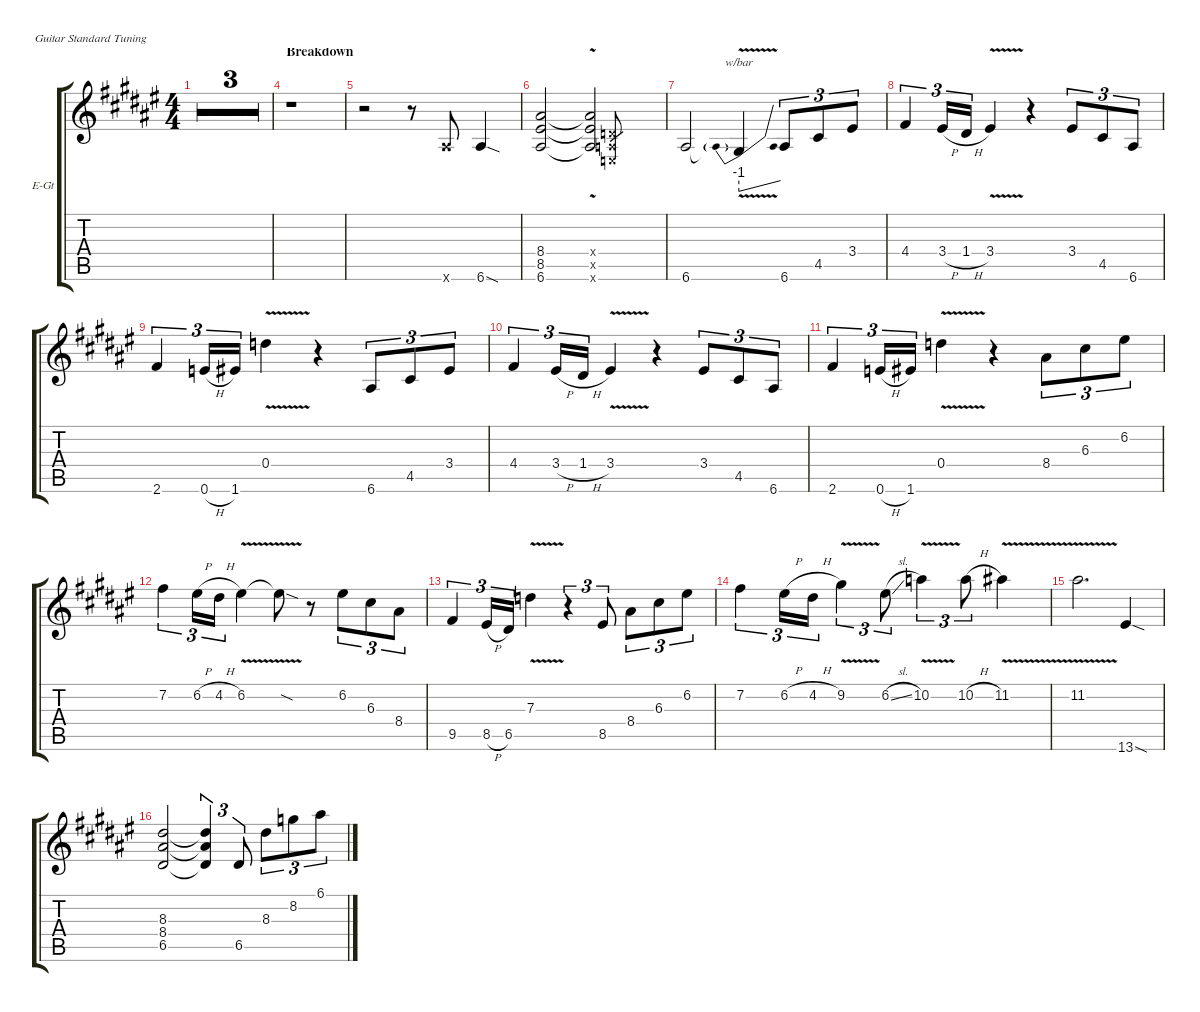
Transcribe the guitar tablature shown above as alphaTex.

\defaultSystemsLayout 4
\hideDynamics
\bracketExtendMode groupsimilarinstruments
\multiBarRest
\firstSystemTrackNameOrientation horizontal
\otherSystemsTrackNameOrientation horizontal
\track ("Electric Guitar" "E-Gt") {multiBarRest instrument overdrivenguitar}
\staff {score tabs}
\tuning (E4 B3 G3 D3 A2 E2)
\ts (4 4)
\tempo 80
\clef g2
\ks f#
r.1{dy f} |
r.1 |
r.1 |
\section ("" "Breakdown")
r.1 |
r.2 r.8 6.6{x}.8 6.6{sod}.4 |
(8.4 8.5 6.6).2 (8.4{v t} 8.5{v t} 6.6{v t}).2 (0.4{x} 0.5{x} 0.6{x}).8{gr} |
6.6.2 6.6{v t}.4{tbe (predivedive default 0 -4 60 0)} 6.6.8{tu (3 2)} 4.5.8{tu (3 2)} 3.4.8{tu (3 2)} |
4.4.4{tu (3 2)} 3.4{h}.16{tu (3 2)} 1.4{h}.16{tu (3 2)} 3.4{v}.4 r.4 3.4.8{tu (3 2)} 4.5.8{tu (3 2)} 6.6.8{tu (3 2)} |
2.6.4{tu (3 2) ot 8vb} 0.6{h}.16{tu (3 2) ot 8vb} 1.6.16{tu (3 2) ot 8vb} 0.4{v}.4{ot 8vb} r.4 6.6.8{tu (3 2)} 4.5.8{tu (3 2)} 3.4.8{tu (3 2)} |
4.4.4{tu (3 2)} 3.4{h}.16{tu (3 2)} 1.4{h}.16{tu (3 2)} 3.4{v}.4 r.4 3.4.8{tu (3 2)} 4.5.8{tu (3 2)} 6.6.8{tu (3 2)} |
2.6.4{tu (3 2) ot 8vb} 0.6{h}.16{tu (3 2) ot 8vb} 1.6.16{tu (3 2) ot 8vb} 0.4{v}.4{ot 8vb} r.4 8.4.8{tu (3 2)} 6.3.8{tu (3 2)} 6.2.8{tu (3 2)} |
7.2.4{tu (3 2)} 6.2{h}.16{tu (3 2)} 4.2{h}.16{tu (3 2)} 6.2{v}.4 6.2{v sod t}.8 r.8 6.2.8{tu (3 2)} 6.3.8{tu (3 2)} 8.4.8{tu (3 2)} |
9.5.4{tu (3 2)} 8.5{h}.16{tu (3 2)} 6.5.16{tu (3 2)} 7.3{v}.4 r.4{tu (3 2)} 8.5.8{tu (3 2)} 8.4.8{tu (3 2)} 6.3.8{tu (3 2)} 6.2.8{tu (3 2)} |
7.2.4{tu (3 2)} 6.2{h}.16{tu (3 2)} 4.2{h}.16{tu (3 2)} 9.2{v}.4{tu (3 2)} 6.2{sl}.8{tu (3 2)} 10.2{v}.4{tu (3 2)} 10.2{h}.8{tu (3 2)} 11.2{v}.4 |
11.2{v}.2{d} 13.6{sod}.4 |
(8.3 8.4 6.5).2 (8.3{t} 8.4{t} 6.5{t}).4{tu (3 2)} 6.5.8{tu (3 2)} 8.3.8{tu (3 2)} 8.2.8{tu (3 2)} 6.1.8{tu (3 2)}
